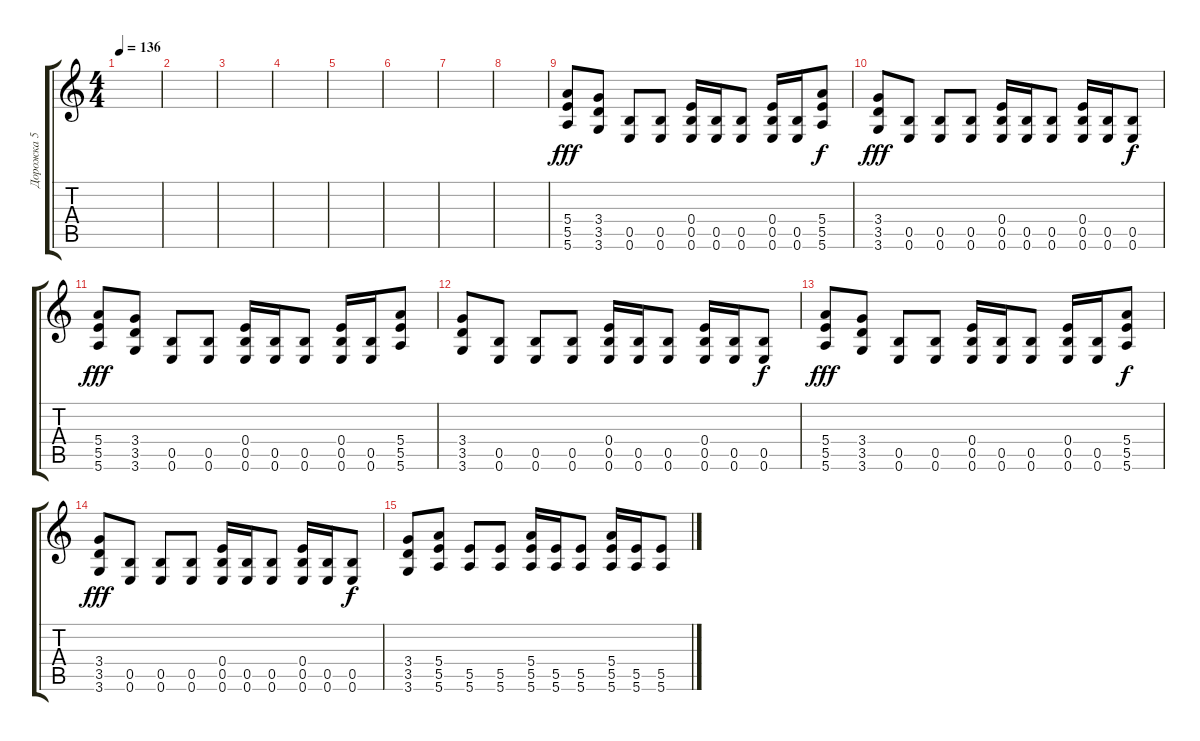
\track ("Дорожка 5" "Дорожка 5") {instrument overdrivenguitar}
\staff {score tabs}
\tuning (E4 B3 G3 E3 B2 E2) {hide}
\ts (4 4)
\tempo 136
\clef g2
\ks c
|
|
|
|
|
|
|
|
(5.4 5.5 5.6).8{dy fff} (3.4 3.5 3.6).8 (0.5 0.6).8 (0.5 0.6).8 (0.4 0.5 0.6).16 (0.5 0.6).16 (0.5 0.6).8 (0.4 0.5 0.6).16 (0.5 0.6).16 (5.4 5.5 5.6).8{dy f} |
(3.4 3.5 3.6).8{dy fff} (0.5 0.6).8 (0.5 0.6).8 (0.5 0.6).8 (0.4 0.5 0.6).16 (0.5 0.6).16 (0.5 0.6).8 (0.4 0.5 0.6).16 (0.5 0.6).16 (0.5 0.6).8{dy f} |
(5.4 5.5 5.6).8{dy fff} (3.4 3.5 3.6).8 (0.5 0.6).8 (0.5 0.6).8 (0.4 0.5 0.6).16 (0.5 0.6).16 (0.5 0.6).8 (0.4 0.5 0.6).16 (0.5 0.6).16 (5.4 5.5 5.6).8 |
(3.4 3.5 3.6).8 (0.5 0.6).8 (0.5 0.6).8 (0.5 0.6).8 (0.4 0.5 0.6).16 (0.5 0.6).16 (0.5 0.6).8 (0.4 0.5 0.6).16 (0.5 0.6).16 (0.5 0.6).8{dy f} |
(5.4 5.5 5.6).8{dy fff} (3.4 3.5 3.6).8 (0.5 0.6).8 (0.5 0.6).8 (0.4 0.5 0.6).16 (0.5 0.6).16 (0.5 0.6).8 (0.4 0.5 0.6).16 (0.5 0.6).16 (5.4 5.5 5.6).8{dy f} |
(3.4 3.5 3.6).8{dy fff} (0.5 0.6).8 (0.5 0.6).8 (0.5 0.6).8 (0.4 0.5 0.6).16 (0.5 0.6).16 (0.5 0.6).8 (0.4 0.5 0.6).16 (0.5 0.6).16 (0.5 0.6).8{dy f} |
(3.4 3.5 3.6).8 (5.4 5.5 5.6).8 (5.5 5.6).8 (5.5 5.6).8 (5.4 5.5 5.6).16 (5.5 5.6).16 (5.5 5.6).8 (5.4 5.5 5.6).16 (5.5 5.6).16 (5.5 5.6).8
